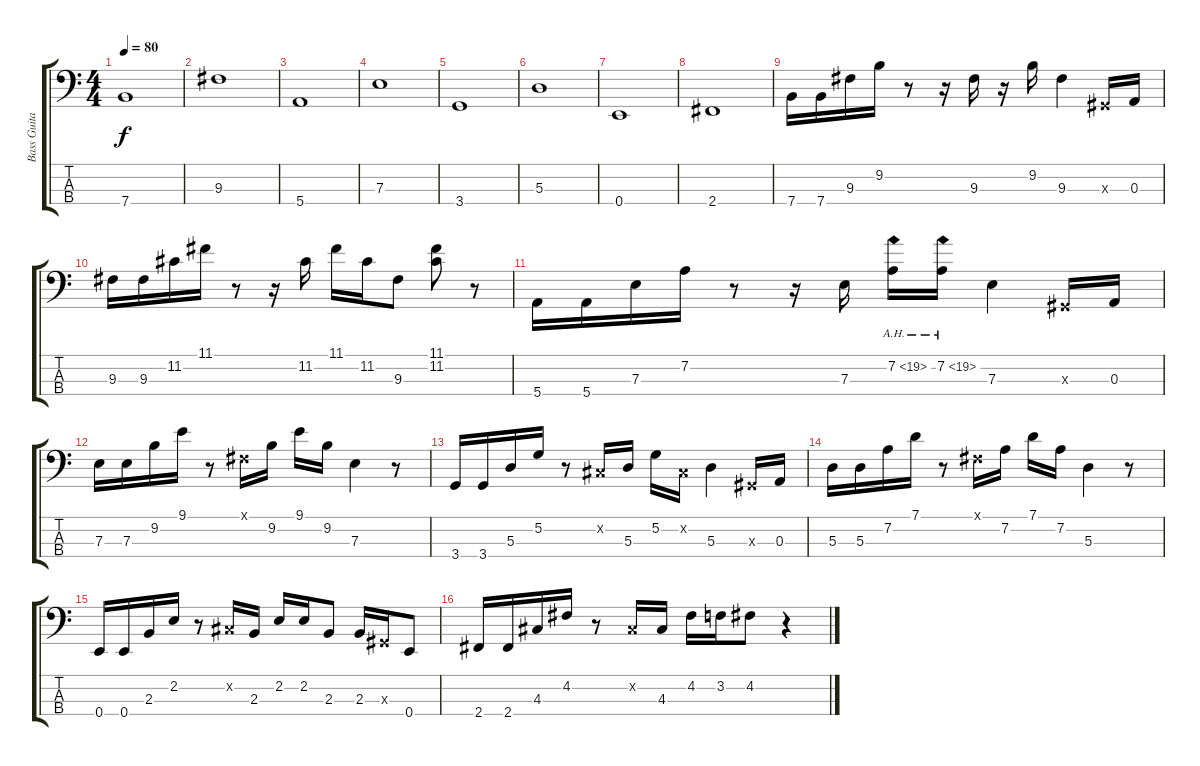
\track ("Bass Guitar" "Bass Guita") {instrument slapbass1}
\staff {score tabs}
\tuning (G2 D2 A1 E1) {hide}
\ts (4 4)
\tempo 80
\clef f4
\ks c
7.4.1{dy f} |
9.3.1 |
5.4.1 |
7.3.1 |
3.4.1 |
5.3.1 |
0.4.1 |
2.4.1 |
7.4.16 7.4.16 9.3.16 9.2.16 r.8 r.16 9.3.16 r.16 9.2.16 9.3.4 -1.3{x}.16 0.3.16 |
9.3.16 9.3.16 11.2.16 11.1.16 r.8 r.16 11.2.16 11.1.16 11.2.16 9.3.8 (11.1 11.2).8 r.8 |
5.4.16 5.4.16 7.3.16 7.2.16 r.8 r.16 7.3.16 7.2{ah 12}.16 7.2{ah 12}.16 7.3.4 -1.3{x}.16 0.3.16 |
7.3.16 7.3.16 9.2.16 9.1.16 r.8 -1.1{x}.16 9.2.16 9.1.16 9.2.16 7.3.4 r.8 |
3.4.16 3.4.16 5.3.16 5.2.16 r.8 -1.2{x}.16 5.3.16 5.2.16 -1.2{x}.16 5.3.4 -1.3{x}.16 0.3.16 |
5.3.16 5.3.16 7.2.16 7.1.16 r.8 -1.1{x}.16 7.2.16 7.1.16 7.2.16 5.3.4 r.8 |
0.4.16 0.4.16 2.3.16 2.2.16 r.8 -1.2{x}.16 2.3.16 2.2.16 2.2.16 2.3.8 2.3.16 -1.3{x}.16 0.4.8 |
2.4.16 2.4.16 4.3.16 4.2.16 r.8 -1.2{x}.16 4.3.16 4.2.16 3.2.16 4.2.8 r.4
